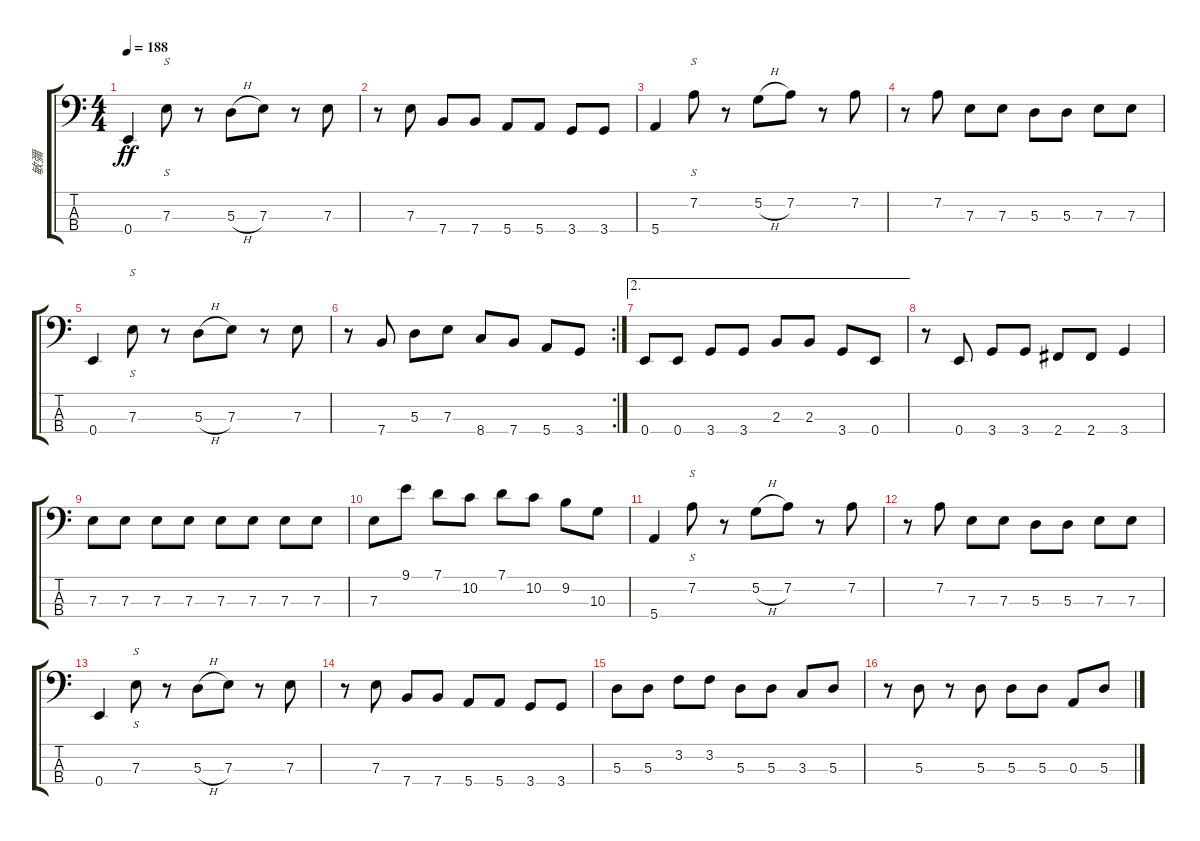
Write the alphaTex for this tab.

\track ("敏彌" "敏彌") {instrument electricbasspick}
\staff {score tabs}
\tuning (G2 D2 A1 E1) {hide}
\ts (4 4)
\tempo 188
\clef f4
\ks c
0.4.4{dy ff} 7.3.8{s} r.8 5.3{h}.8 7.3.8 r.8 7.3.8 |
r.8 7.3.8 7.4.8 7.4.8 5.4.8 5.4.8 3.4.8 3.4.8 |
5.4.4 7.2.8{s} r.8 5.2{h}.8 7.2.8 r.8 7.2.8 |
r.8 7.2.8 7.3.8 7.3.8 5.3.8 5.3.8 7.3.8 7.3.8 |
0.4.4 7.3.8{s} r.8 5.3{h}.8 7.3.8 r.8 7.3.8 |
\rc 2
r.8 7.4.8 5.3.8 7.3.8 8.4.8 7.4.8 5.4.8 3.4.8 |
\ae 2
0.4.8 0.4.8 3.4.8 3.4.8 2.3.8 2.3.8 3.4.8 0.4.8 |
r.8 0.4.8 3.4.8 3.4.8 2.4.8 2.4.8 3.4.4 |
7.3.8 7.3.8 7.3.8 7.3.8 7.3.8 7.3.8 7.3.8 7.3.8 |
7.3.8 9.1.8 7.1.8 10.2.8 7.1.8 10.2.8 9.2.8 10.3.8 |
5.4.4 7.2.8{s} r.8 5.2{h}.8 7.2.8 r.8 7.2.8 |
r.8 7.2.8 7.3.8 7.3.8 5.3.8 5.3.8 7.3.8 7.3.8 |
0.4.4 7.3.8{s} r.8 5.3{h}.8 7.3.8 r.8 7.3.8 |
r.8 7.3.8 7.4.8 7.4.8 5.4.8 5.4.8 3.4.8 3.4.8 |
5.3.8 5.3.8 3.2.8 3.2.8 5.3.8 5.3.8 3.3.8 5.3.8 |
r.8 5.3.8 r.8 5.3.8 5.3.8 5.3.8 0.3.8 5.3.8
